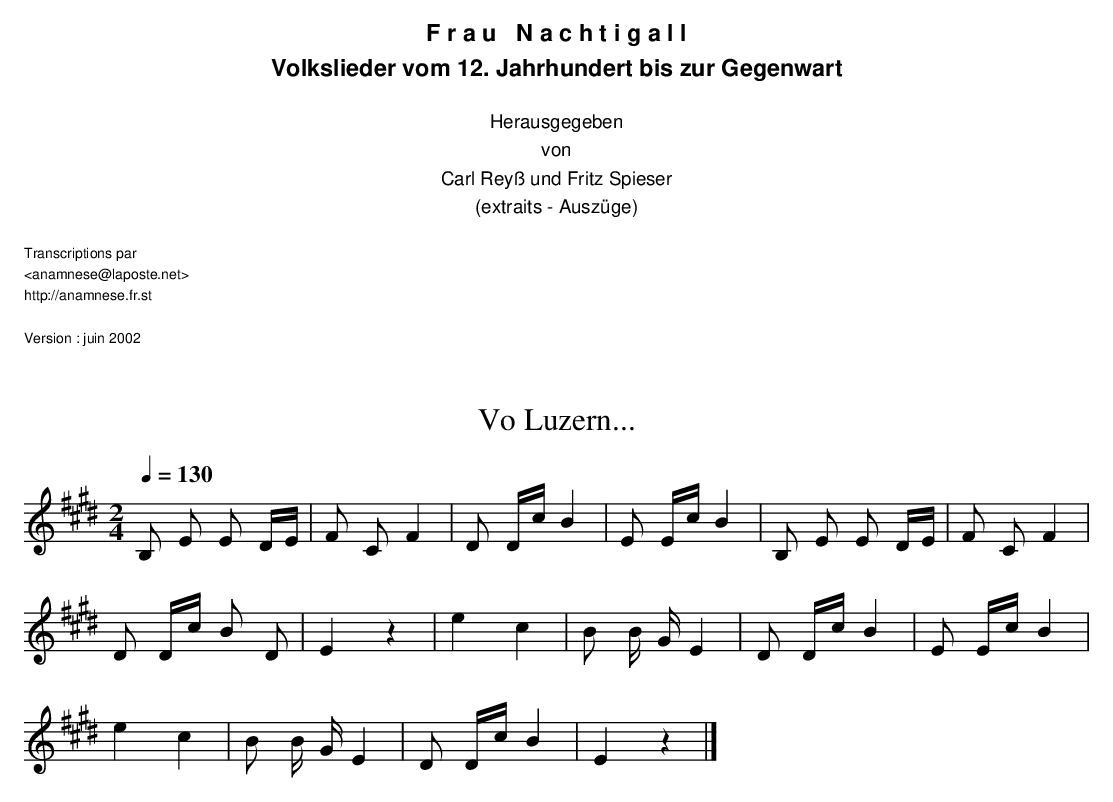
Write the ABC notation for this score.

X:1
T:Vo Luzern...
M:2/4
L:1/8
Q:1/4=130
K:E
B, E E D/E/ | F C F2 | D D/c/ B2 | E E/c/ B2 | B, E E D/E/ | F C F2 |
D D/c/ B D | E2 z2 | e2 c2 | B B/ G/ E2 | D D/c/ B2 | E E/c/ B2 |
e2 c2 | B B/ G/ E2 | D D/c/ B2 | E2 z2 |]
